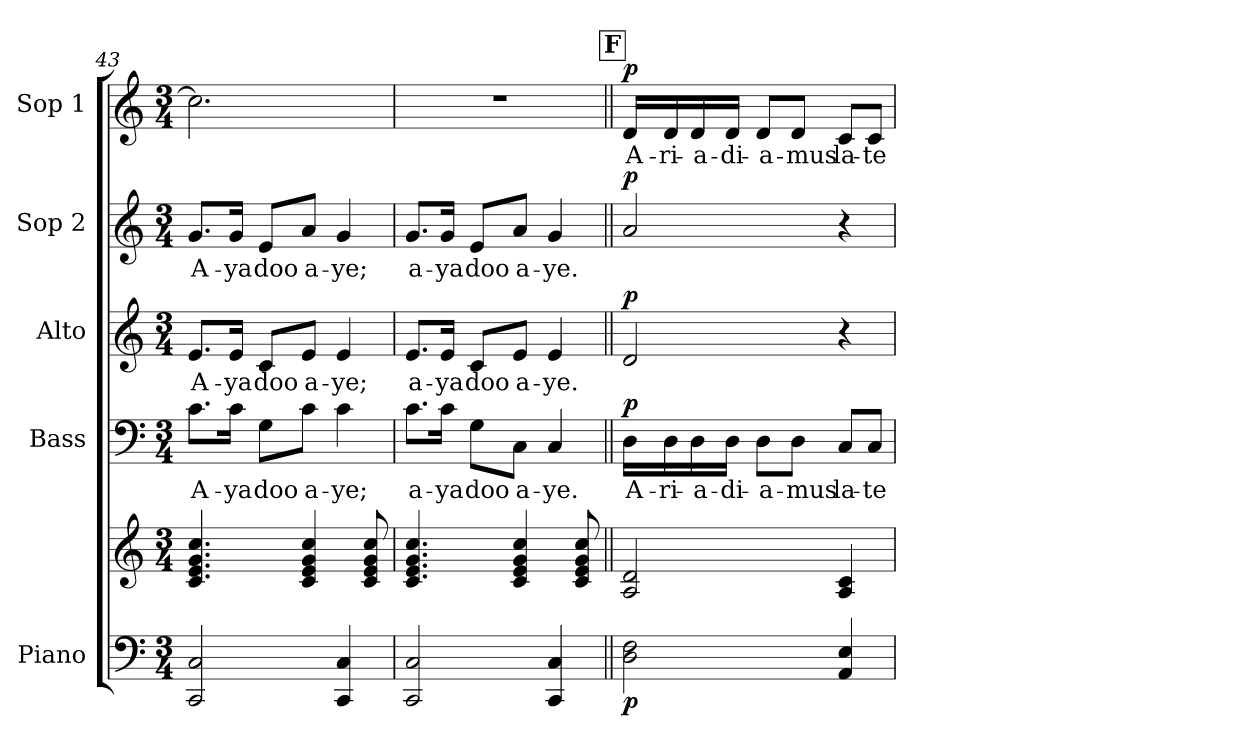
**kern	**kern	**dynam	**kern	**text	**dynam	**kern	**text	**dynam	**kern	**text	**dynam	**kern	**text	**dynam
*part5	*part5	*part5	*part4	*part4	*part4	*part3	*part3	*part3	*part2	*part2	*part2	*part1	*part1	*part1
*staff6	*staff5	*staff5/6	*staff4	*staff4	*staff4	*staff3	*staff3	*staff3	*staff2	*staff2	*staff2	*staff1	*staff1	*staff1
*I"Piano	*	*	*I"Bass	*	*	*I"Alto	*	*	*I"Sop 2	*	*	*I"Sop 1	*	*
*I'Pno.	*	*	*I'B.	*	*	*I'A.	*	*	*I'S.2	*	*	*I'S.1	*	*
*clefF4	*clefG2	*	*clefF4	*	*	*clefG2	*	*	*clefG2	*	*	*clefG2	*	*
*k[]	*k[]	*	*k[]	*	*	*k[]	*	*	*k[]	*	*	*k[]	*	*
*M3/4	*M3/4	*	*M3/4	*	*	*M3/4	*	*	*M3/4	*	*	*M3/4	*	*
=43	=43	=43	=43	=43	=43	=43	=43	=43	=43	=43	=43	=43	=43	=43
!	!	!	!	!LO:LY:b	!	!	!LO:LY:b	!	!	!LO:LY:b	!	!	!	!
2CC/ 2C/	4.c/ 4.e/ 4.g/ 4.cc/	.	8.c\L	A-	.	8.e/L	A-	.	8.g/L	A-	.	2.cc\]	.	.
!	!	!	!	!LO:LY:b	!	!	!LO:LY:b	!	!	!LO:LY:b	!	!	!	!
.	.	.	16c\Jk	-ya	.	16e/Jk	-ya	.	16g/Jk	-ya	.	.	.	.
!	!	!	!	!LO:LY:b	!	!	!LO:LY:b	!	!	!LO:LY:b	!	!	!	!
.	.	.	8G\L	doo	.	8c/L	doo	.	8e/L	doo	.	.	.	.
!	!	!	!	!LO:LY:b	!	!	!LO:LY:b	!	!	!LO:LY:b	!	!	!	!
.	4c/ 4e/ 4g/ 4cc/	.	8c\J	a-	.	8e/J	a-	.	8a/J	a-	.	.	.	.
!	!	!	!	!LO:LY:b	!	!	!LO:LY:b	!	!	!LO:LY:b	!	!	!	!
4CC/ 4C/	.	.	4c\	-ye;	.	4e/	-ye;	.	4g/	-ye;	.	.	.	.
.	8c/ 8e/ 8g/ 8cc/	.	.	.	.	.	.	.	.	.	.	.	.	.
=44	=44	=44	=44	=44	=44	=44	=44	=44	=44	=44	=44	=44	=44	=44
!	!	!	!	!LO:LY:b	!	!	!LO:LY:b	!	!	!LO:LY:b	!	!	!	!
2CC/ 2C/	4.c/ 4.e/ 4.g/ 4.cc/	.	8.c\L	a-	.	8.e/L	a-	.	8.g/L	a-	.	2.r	.	.
!	!	!	!	!LO:LY:b	!	!	!LO:LY:b	!	!	!LO:LY:b	!	!	!	!
.	.	.	16c\Jk	-ya	.	16e/Jk	-ya	.	16g/Jk	-ya	.	.	.	.
!	!	!	!	!LO:LY:b	!	!	!LO:LY:b	!	!	!LO:LY:b	!	!	!	!
.	.	.	8G\L	doo	.	8c/L	doo	.	8e/L	doo	.	.	.	.
!	!	!	!	!LO:LY:b	!	!	!LO:LY:b	!	!	!LO:LY:b	!	!	!	!
.	4c/ 4e/ 4g/ 4cc/	.	8C\J	a-	.	8e/J	a-	.	8a/J	a-	.	.	.	.
!	!	!	!	!LO:LY:b	!	!	!LO:LY:b	!	!	!LO:LY:b	!	!	!	!
4CC/ 4C/	.	.	4C/	-ye.	.	4e/	-ye.	.	4g/	-ye.	.	.	.	.
.	8c/ 8e/ 8g/ 8cc/	.	.	.	.	.	.	.	.	.	.	.	.	.
!!LO:LB:g=z
!!LO:REH:place=s1:a:B:fs=15.4267:t=F
=45||	=45||	=45||	=45||	=45||	=45||	=45||	=45||	=45||	=45||	=45||	=45||	=45||	=45||	=45||
!	!	!LO:DY:b=2	!	!LO:LY:b	!LO:DY:b	!	!	!LO:DY:b	!	!	!LO:DY:b	!	!LO:LY:b	!LO:DY:b
2D\ 2F\	2A/ 2d/	p	16D\LL	A-	p	2d/	.	p	2a/	.	p	16d/LL	A-	p
!	!	!	!	!LO:LY:b	!	!	!	!	!	!	!	!	!LO:LY:b	!
.	.	.	16D\	-ri-	.	.	.	.	.	.	.	16d/	-ri-	.
!	!	!	!	!LO:LY:b	!	!	!	!	!	!	!	!	!LO:LY:b	!
.	.	.	16D\	-a-	.	.	.	.	.	.	.	16d/	-a-	.
!	!	!	!	!LO:LY:b	!	!	!	!	!	!	!	!	!LO:LY:b	!
.	.	.	16D\JJ	-di-	.	.	.	.	.	.	.	16d/JJ	-di-	.
!	!	!	!	!LO:LY:b	!	!	!	!	!	!	!	!	!LO:LY:b	!
.	.	.	8D\L	-a-	.	.	.	.	.	.	.	8d/L	-a-	.
!	!	!	!	!LO:LY:b	!	!	!	!	!	!	!	!	!LO:LY:b	!
.	.	.	8D\J	-mus	.	.	.	.	.	.	.	8d/J	-mus	.
!	!	!	!	!LO:LY:b	!	!	!	!	!	!	!	!	!LO:LY:b	!
4AA/ 4E/	4A/ 4c/	.	8C/L	la-	.	4r	.	.	4r	.	.	8c/L	la-	.
!	!	!	!	!LO:LY:b	!	!	!	!	!	!	!	!	!LO:LY:b	!
.	.	.	8C/J	-te	.	.	.	.	.	.	.	8c/J	-te	.
=	=	=	=	=	=	=	=	=	=	=	=	=	=	=
*-	*-	*-	*-	*-	*-	*-	*-	*-	*-	*-	*-	*-	*-	*-
